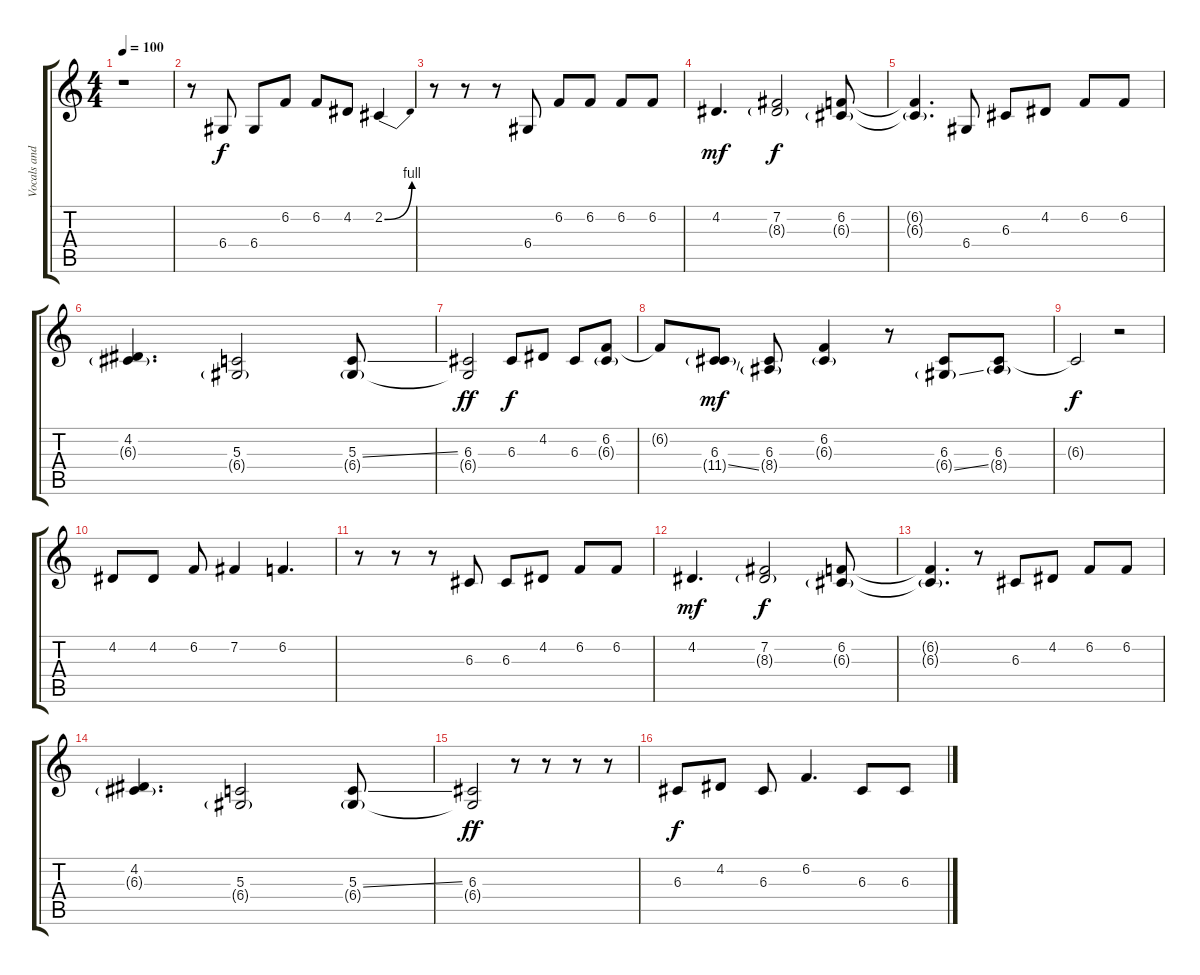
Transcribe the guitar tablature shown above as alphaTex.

\track ("Vocals and Backup Vocals" "Vocals and") {instrument violin}
\staff {score tabs}
\tuning (E4 B3 G3 D3 A2 E2) {hide}
\ts (4 4)
\tempo 100
\clef g2
\ks c
r.1{dy f} |
r.8 6.4.8 6.4.8 6.2.8 6.2.8 4.2.8 2.2{be (bend 0 0 60 4)}.4 |
r.8 r.8 r.8 6.4.8 6.2.8 6.2.8 6.2.8 6.2.8 |
4.2.4{d dy mf} (7.2 8.3{g}).2{dy f} (6.2 6.3{g}).8 |
(6.2{t} 6.3{g t}).4{d} 6.4.8 6.3.8 4.2.8 6.2.8 6.2.8 |
(4.2 6.3{g}).4{d} (5.3 6.4{g}).2 (5.3{ss} 6.4{g}).8 |
(6.3 6.4{t}).2{dy ff} 6.3.8{dy f} 4.2.8 6.3.8 (6.2 6.3{g}).8 |
6.2{t}.8 (6.3 11.4{ss g}).8{dy mf} (6.3 8.4{g}).8 (6.2 6.3{g}).4 r.8 (6.3 6.4{ss g}).8 (6.3 8.4{g}).8 |
6.3{t}.2{dy f} r.2 |
4.2.8 4.2.8 6.2.8 7.2.4 6.2.4{d} |
r.8 r.8 r.8 6.3.8 6.3.8 4.2.8 6.2.8 6.2.8 |
4.2.4{d dy mf} (7.2 8.3{g}).2{dy f} (6.2 6.3{g}).8 |
(6.2{t} 6.3{g t}).4{d} r.8 6.3.8 4.2.8 6.2.8 6.2.8 |
(4.2 6.3{g}).4{d} (5.3 6.4{g}).2 (5.3{ss} 6.4{g}).8 |
(6.3 6.4{t}).2{dy ff} r.8 r.8 r.8 r.8 |
6.3.8{dy f} 4.2.8 6.3.8 6.2.4{d} 6.3.8 6.3.8
